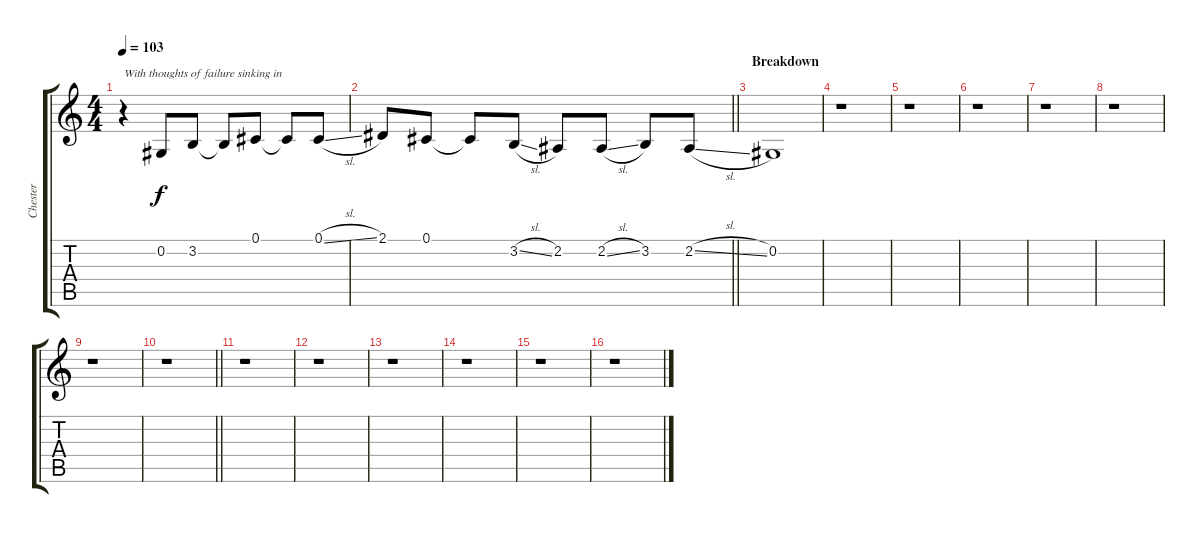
\track ("Chester" "Chester") {instrument lead5charang}
\staff {score tabs}
\tuning (Db4 Ab3 E3 B2 Gb2 Db2) {hide}
\ts (4 4)
\tempo 103
\clef g2
\ks c
r.4{txt "With thoughts of failure sinking in" dy f} 0.2.8 3.2.8 3.2{t}.8 0.1.8 0.1{t}.8 0.1{sl}.8 |
\barLineRight lightlight
2.1.8 0.1.8 0.1{t}.8 3.2{sl}.8 2.2.8 2.2{sl}.8 3.2.8 2.2{sl}.8 |
\section ("" "Breakdown")
0.2.1 |
r.1 |
r.1 |
r.1 |
r.1 |
r.1 |
r.1 |
\barLineRight lightlight
r.1 |
r.1 |
r.1 |
r.1 |
r.1 |
r.1 |
r.1
